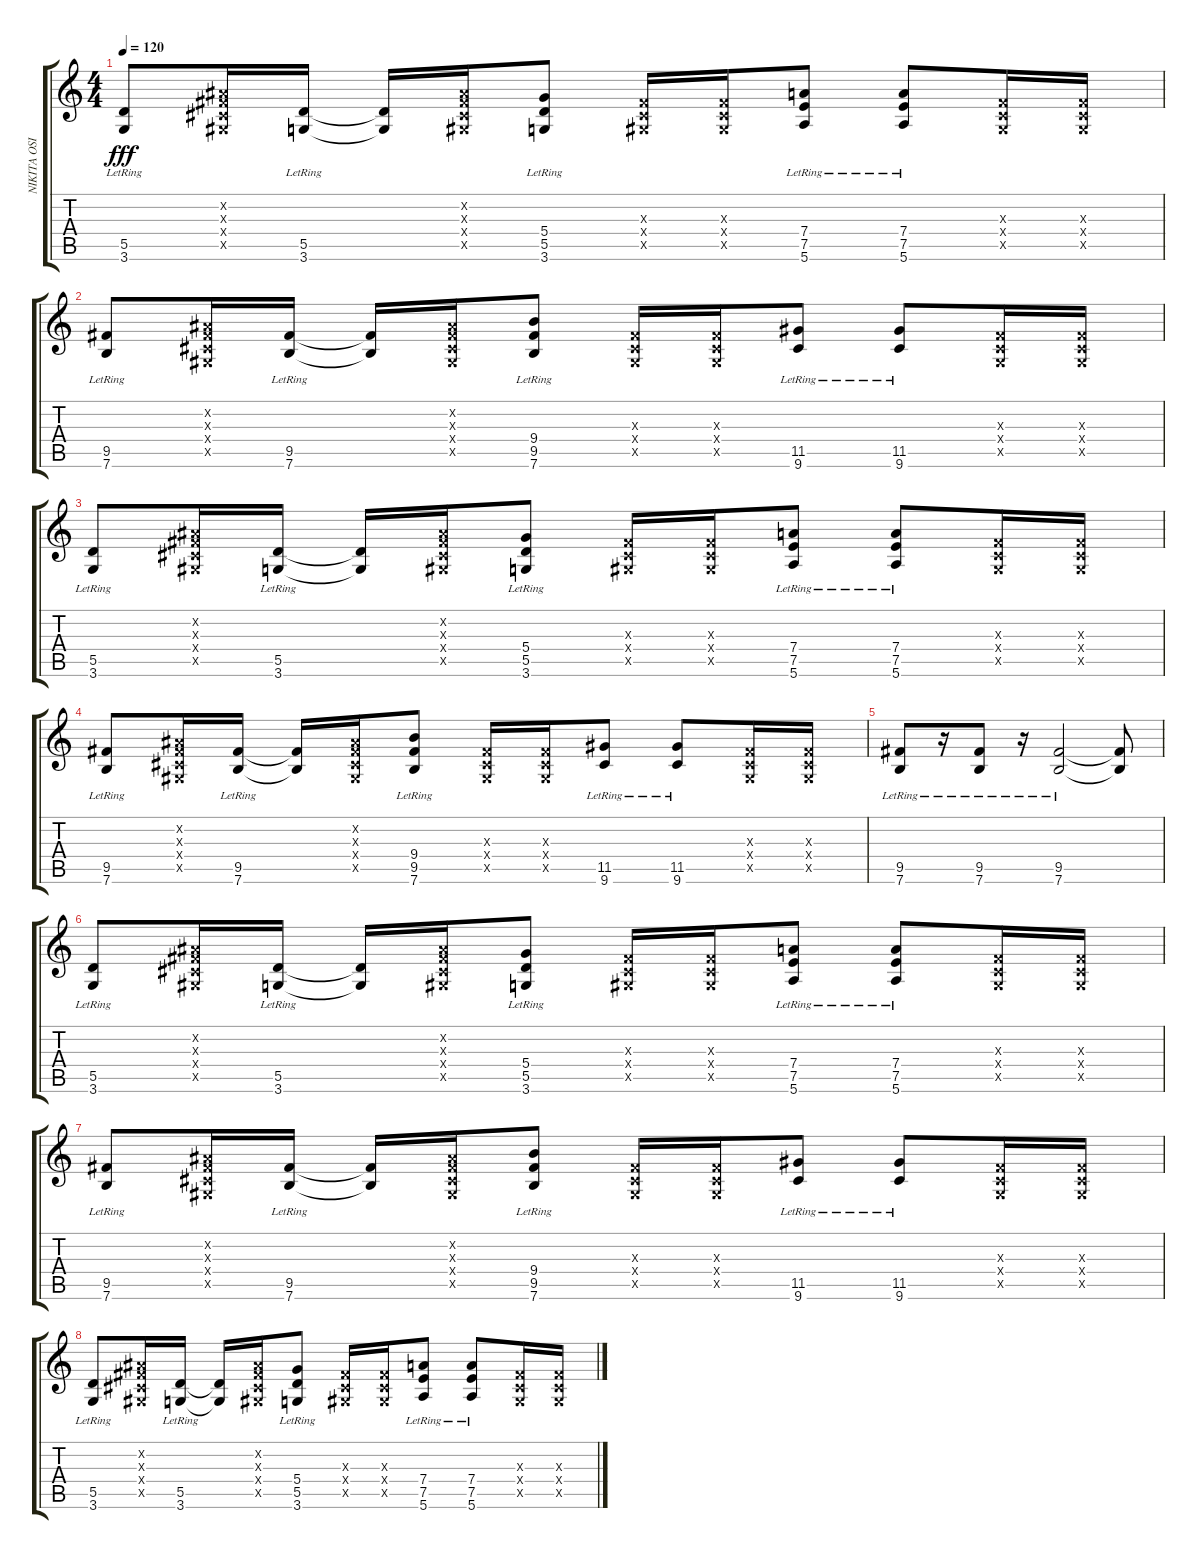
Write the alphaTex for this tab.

\track ("NIKITA OSIEV" "NIKITA OSI") {instrument acousticguitarsteel}
\staff {score tabs}
\tuning (E4 B3 G3 D3 A2 E2) {hide}
\ts (4 4)
\tempo 120
\clef g2
\ks c
(5.5{lr} 3.6{lr}).8{dy fff instrument distortionguitar} (-1.2{x} -1.3{x} -1.4{x} -1.5{x}).16 (5.5{lr} 3.6{lr}).16 (5.5{t} 3.6{t}).16 (-1.2{x} -1.3{x} -1.4{x} -1.5{x}).16 (5.4{lr} 5.5{lr} 3.6{lr}).8 (-1.3{x} -1.4{x} -1.5{x}).16 (-1.3{x} -1.4{x} -1.5{x}).16 (7.4{lr} 7.5{lr} 5.6{lr}).8 (7.4{lr} 7.5{lr} 5.6{lr}).8 (-1.3{x} -1.4{x} -1.5{x}).16 (-1.3{x} -1.4{x} -1.5{x}).16 |
(9.5{lr} 7.6{lr}).8 (-1.2{x} -1.3{x} -1.4{x} -1.5{x}).16 (9.5{lr} 7.6{lr}).16 (9.5{t} 7.6{t}).16 (-1.2{x} -1.3{x} -1.4{x} -1.5{x}).16 (9.4{lr} 9.5{lr} 7.6{lr}).8 (-1.3{x} -1.4{x} -1.5{x}).16 (-1.3{x} -1.4{x} -1.5{x}).16 (11.5{lr} 9.6{lr}).8 (11.5{lr} 9.6{lr}).8 (-1.3{x} -1.4{x} -1.5{x}).16 (-1.3{x} -1.4{x} -1.5{x}).16 |
(5.5{lr} 3.6{lr}).8{instrument distortionguitar} (-1.2{x} -1.3{x} -1.4{x} -1.5{x}).16 (5.5{lr} 3.6{lr}).16 (5.5{t} 3.6{t}).16 (-1.2{x} -1.3{x} -1.4{x} -1.5{x}).16 (5.4{lr} 5.5{lr} 3.6{lr}).8 (-1.3{x} -1.4{x} -1.5{x}).16 (-1.3{x} -1.4{x} -1.5{x}).16 (7.4{lr} 7.5{lr} 5.6{lr}).8 (7.4{lr} 7.5{lr} 5.6{lr}).8 (-1.3{x} -1.4{x} -1.5{x}).16 (-1.3{x} -1.4{x} -1.5{x}).16 |
(9.5{lr} 7.6{lr}).8 (-1.2{x} -1.3{x} -1.4{x} -1.5{x}).16 (9.5{lr} 7.6{lr}).16 (9.5{t} 7.6{t}).16 (-1.2{x} -1.3{x} -1.4{x} -1.5{x}).16 (9.4{lr} 9.5{lr} 7.6{lr}).8 (-1.3{x} -1.4{x} -1.5{x}).16 (-1.3{x} -1.4{x} -1.5{x}).16 (11.5{lr} 9.6{lr}).8 (11.5{lr} 9.6{lr}).8 (-1.3{x} -1.4{x} -1.5{x}).16 (-1.3{x} -1.4{x} -1.5{x}).16 |
(9.5{lr} 7.6{lr}).8 r.16 (9.5{lr} 7.6{lr}).8 r.16 (9.5{lr} 7.6{lr}).2 (9.5{t} 7.6{t}).8 |
(5.5{lr} 3.6{lr}).8 (-1.2{x} -1.3{x} -1.4{x} -1.5{x}).16 (5.5{lr} 3.6{lr}).16 (5.5{t} 3.6{t}).16 (-1.2{x} -1.3{x} -1.4{x} -1.5{x}).16 (5.4{lr} 5.5{lr} 3.6{lr}).8 (-1.3{x} -1.4{x} -1.5{x}).16 (-1.3{x} -1.4{x} -1.5{x}).16 (7.4{lr} 7.5{lr} 5.6{lr}).8 (7.4{lr} 7.5{lr} 5.6{lr}).8 (-1.3{x} -1.4{x} -1.5{x}).16 (-1.3{x} -1.4{x} -1.5{x}).16 |
(9.5{lr} 7.6{lr}).8 (-1.2{x} -1.3{x} -1.4{x} -1.5{x}).16 (9.5{lr} 7.6{lr}).16 (9.5{t} 7.6{t}).16 (-1.2{x} -1.3{x} -1.4{x} -1.5{x}).16 (9.4{lr} 9.5{lr} 7.6{lr}).8 (-1.3{x} -1.4{x} -1.5{x}).16 (-1.3{x} -1.4{x} -1.5{x}).16 (11.5{lr} 9.6{lr}).8 (11.5{lr} 9.6{lr}).8 (-1.3{x} -1.4{x} -1.5{x}).16 (-1.3{x} -1.4{x} -1.5{x}).16 |
(5.5{lr} 3.6{lr}).8 (-1.2{x} -1.3{x} -1.4{x} -1.5{x}).16 (5.5{lr} 3.6{lr}).16 (5.5{t} 3.6{t}).16 (-1.2{x} -1.3{x} -1.4{x} -1.5{x}).16 (5.4{lr} 5.5{lr} 3.6{lr}).8 (-1.3{x} -1.4{x} -1.5{x}).16 (-1.3{x} -1.4{x} -1.5{x}).16 (7.4{lr} 7.5{lr} 5.6{lr}).8 (7.4{lr} 7.5{lr} 5.6{lr}).8 (-1.3{x} -1.4{x} -1.5{x}).16 (-1.3{x} -1.4{x} -1.5{x}).16
